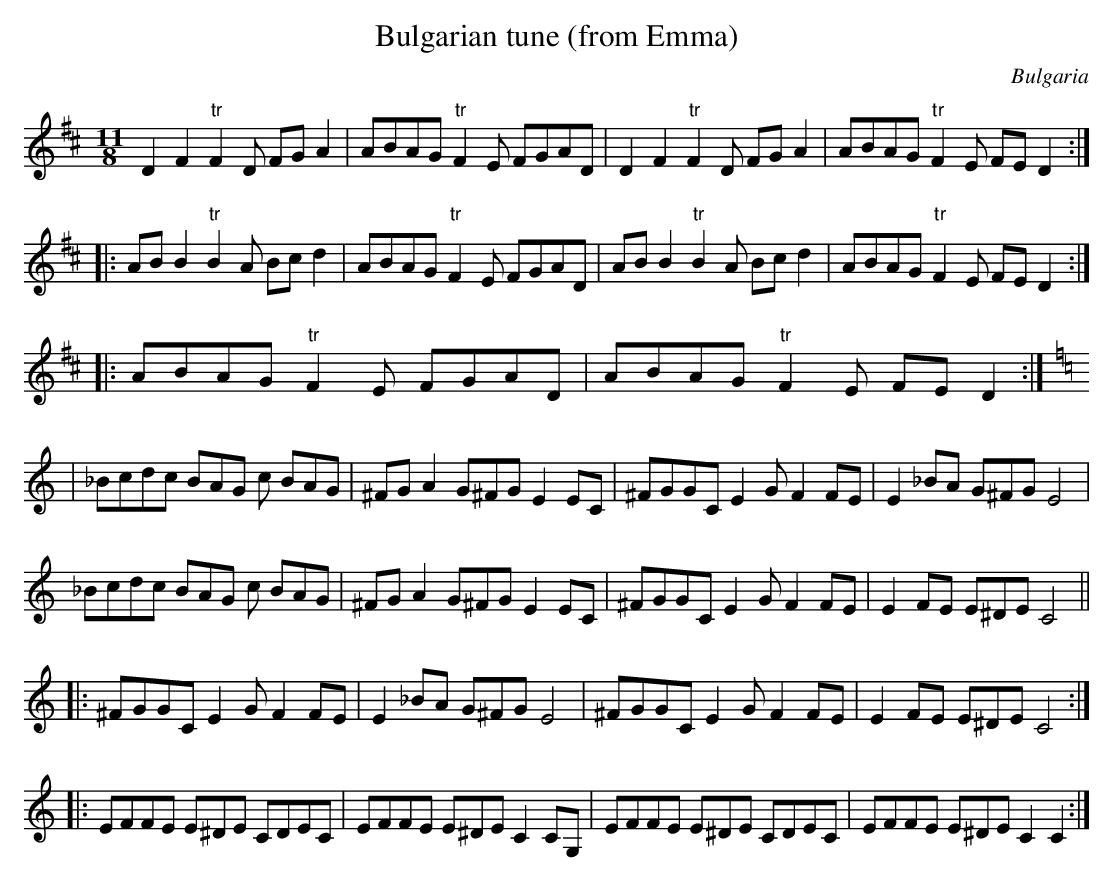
X:1
T:Bulgarian tune (from Emma)
O:Bulgaria
M:11/8
K:D
D2F2 "tr"F2D FGA2 | ABAG "tr"F2E FGAD | \
D2F2 "tr"F2D FGA2 | ABAG "tr"F2E FED2 :|
|:ABB2 "tr"B2A Bcd2 | ABAG "tr"F2E FGAD | \
ABB2 "tr"B2A Bcd2 | ABAG "tr"F2E FED2 :|
|:ABAG "tr"F2E FGAD | ABAG "tr"F2E FED2 :|
K:C
|_Bcdc BAG c BAG | ^FGA2 G^FG E2EC |\
^FGGC E2G F2FE | E2_BA G^FG E4|
_Bcdc BAG c BAG | ^FGA2 G^FG E2EC | \
^FGGC E2G F2FE | E2 FE E^DE C4||
|:^FGGC E2G F2FE |E2_BA G^FG E4| \
^FGGC E2G F2FE |E2FE E^DE C4:|
|:EFFE E^DE CDEC| EFFE E^DE C2CG,|\
EFFE E^DE CDEC| EFFE E^DE C2C2 :|
